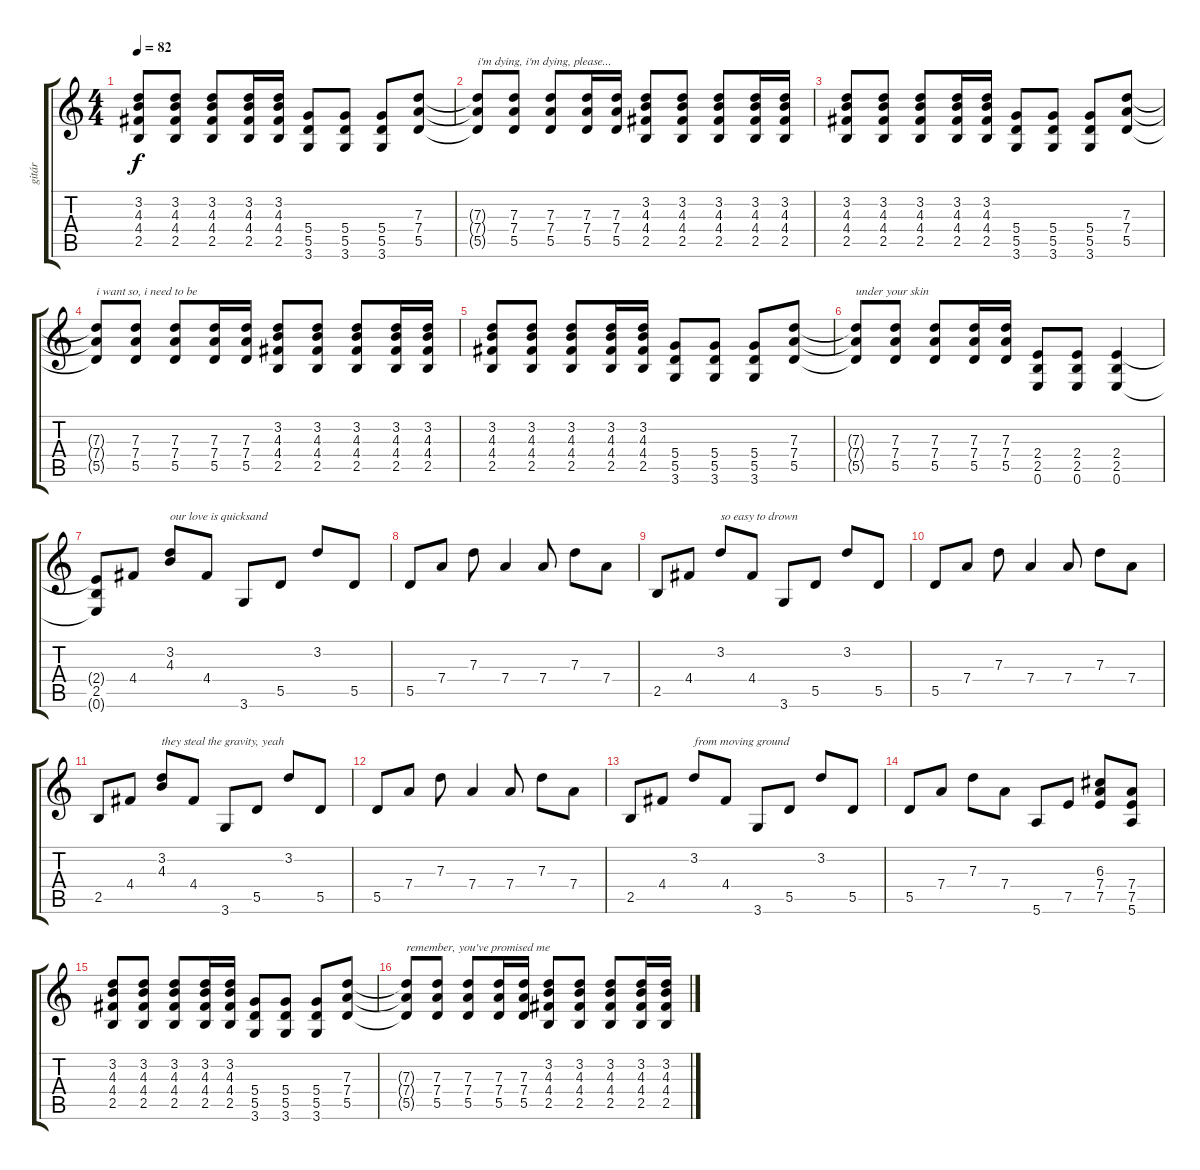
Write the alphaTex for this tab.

\track ("gitár" "gitár") {instrument electricguitarclean}
\staff {score tabs}
\tuning (E4 B3 G3 D3 A2 E2) {hide}
\ts (4 4)
\tempo 82
\clef g2
\ks c
(3.2 4.3 4.4 2.5).8{dy f} (3.2 4.3 4.4 2.5).8 (3.2 4.3 4.4 2.5).8 (3.2 4.3 4.4 2.5).16 (3.2 4.3 4.4 2.5).16 (5.4 5.5 3.6).8 (5.4 5.5 3.6).8 (5.4 5.5 3.6).8 (7.3 7.4 5.5).8 |
(7.3{t} 7.4{t} 5.5{t}).8{txt "i'm dying, i'm dying, please..."} (7.3 7.4 5.5).8 (7.3 7.4 5.5).8 (7.3 7.4 5.5).16 (7.3 7.4 5.5).16 (3.2 4.3 4.4 2.5).8 (3.2 4.3 4.4 2.5).8 (3.2 4.3 4.4 2.5).8 (3.2 4.3 4.4 2.5).16 (3.2 4.3 4.4 2.5).16 |
(3.2 4.3 4.4 2.5).8 (3.2 4.3 4.4 2.5).8 (3.2 4.3 4.4 2.5).8 (3.2 4.3 4.4 2.5).16 (3.2 4.3 4.4 2.5).16 (5.4 5.5 3.6).8 (5.4 5.5 3.6).8 (5.4 5.5 3.6).8 (7.3 7.4 5.5).8 |
(7.3{t} 7.4{t} 5.5{t}).8{txt "i want so, i need to be"} (7.3 7.4 5.5).8 (7.3 7.4 5.5).8 (7.3 7.4 5.5).16 (7.3 7.4 5.5).16 (3.2 4.3 4.4 2.5).8 (3.2 4.3 4.4 2.5).8 (3.2 4.3 4.4 2.5).8 (3.2 4.3 4.4 2.5).16 (3.2 4.3 4.4 2.5).16 |
(3.2 4.3 4.4 2.5).8 (3.2 4.3 4.4 2.5).8 (3.2 4.3 4.4 2.5).8 (3.2 4.3 4.4 2.5).16 (3.2 4.3 4.4 2.5).16 (5.4 5.5 3.6).8 (5.4 5.5 3.6).8 (5.4 5.5 3.6).8 (7.3 7.4 5.5).8 |
(7.3{t} 7.4{t} 5.5{t}).8{txt "under your skin"} (7.3 7.4 5.5).8 (7.3 7.4 5.5).8 (7.3 7.4 5.5).16 (7.3 7.4 5.5).16 (2.4 2.5 0.6).8 (2.4 2.5 0.6).8 (2.4 2.5 0.6).4 |
(2.4{t} 2.5 0.6{t}).8{volume 8} 4.4.8 (3.2 4.3).8{txt "our love is quicksand"} 4.4.8 3.6.8 5.5.8 3.2.8 5.5.8 |
5.5.8 7.4.8 7.3.8 7.4.4 7.4.8 7.3.8 7.4.8 |
2.5.8{volume 8} 4.4.8 3.2.8{txt "so easy to drown"} 4.4.8 3.6.8 5.5.8 3.2.8 5.5.8 |
5.5.8 7.4.8 7.3.8 7.4.4 7.4.8 7.3.8 7.4.8 |
2.5.8{volume 8} 4.4.8 (3.2 4.3).8{txt "they steal the gravity, yeah"} 4.4.8 3.6.8 5.5.8 3.2.8 5.5.8 |
5.5.8 7.4.8 7.3.8 7.4.4 7.4.8 7.3.8 7.4.8 |
2.5.8{volume 8} 4.4.8 3.2.8{txt "from moving ground"} 4.4.8 3.6.8 5.5.8 3.2.8 5.5.8 |
5.5.8 7.4.8 7.3.8 7.4.8 5.6.8 7.5.8 (6.3 7.4 7.5).8 (7.4 7.5 5.6).8 |
(3.2 4.3 4.4 2.5).8 (3.2 4.3 4.4 2.5).8 (3.2 4.3 4.4 2.5).8 (3.2 4.3 4.4 2.5).16 (3.2 4.3 4.4 2.5).16 (5.4 5.5 3.6).8 (5.4 5.5 3.6).8 (5.4 5.5 3.6).8 (7.3 7.4 5.5).8 |
(7.3{t} 7.4{t} 5.5{t}).8{txt "remember, you've promised me"} (7.3 7.4 5.5).8 (7.3 7.4 5.5).8 (7.3 7.4 5.5).16 (7.3 7.4 5.5).16 (3.2 4.3 4.4 2.5).8 (3.2 4.3 4.4 2.5).8 (3.2 4.3 4.4 2.5).8 (3.2 4.3 4.4 2.5).16 (3.2 4.3 4.4 2.5).16
